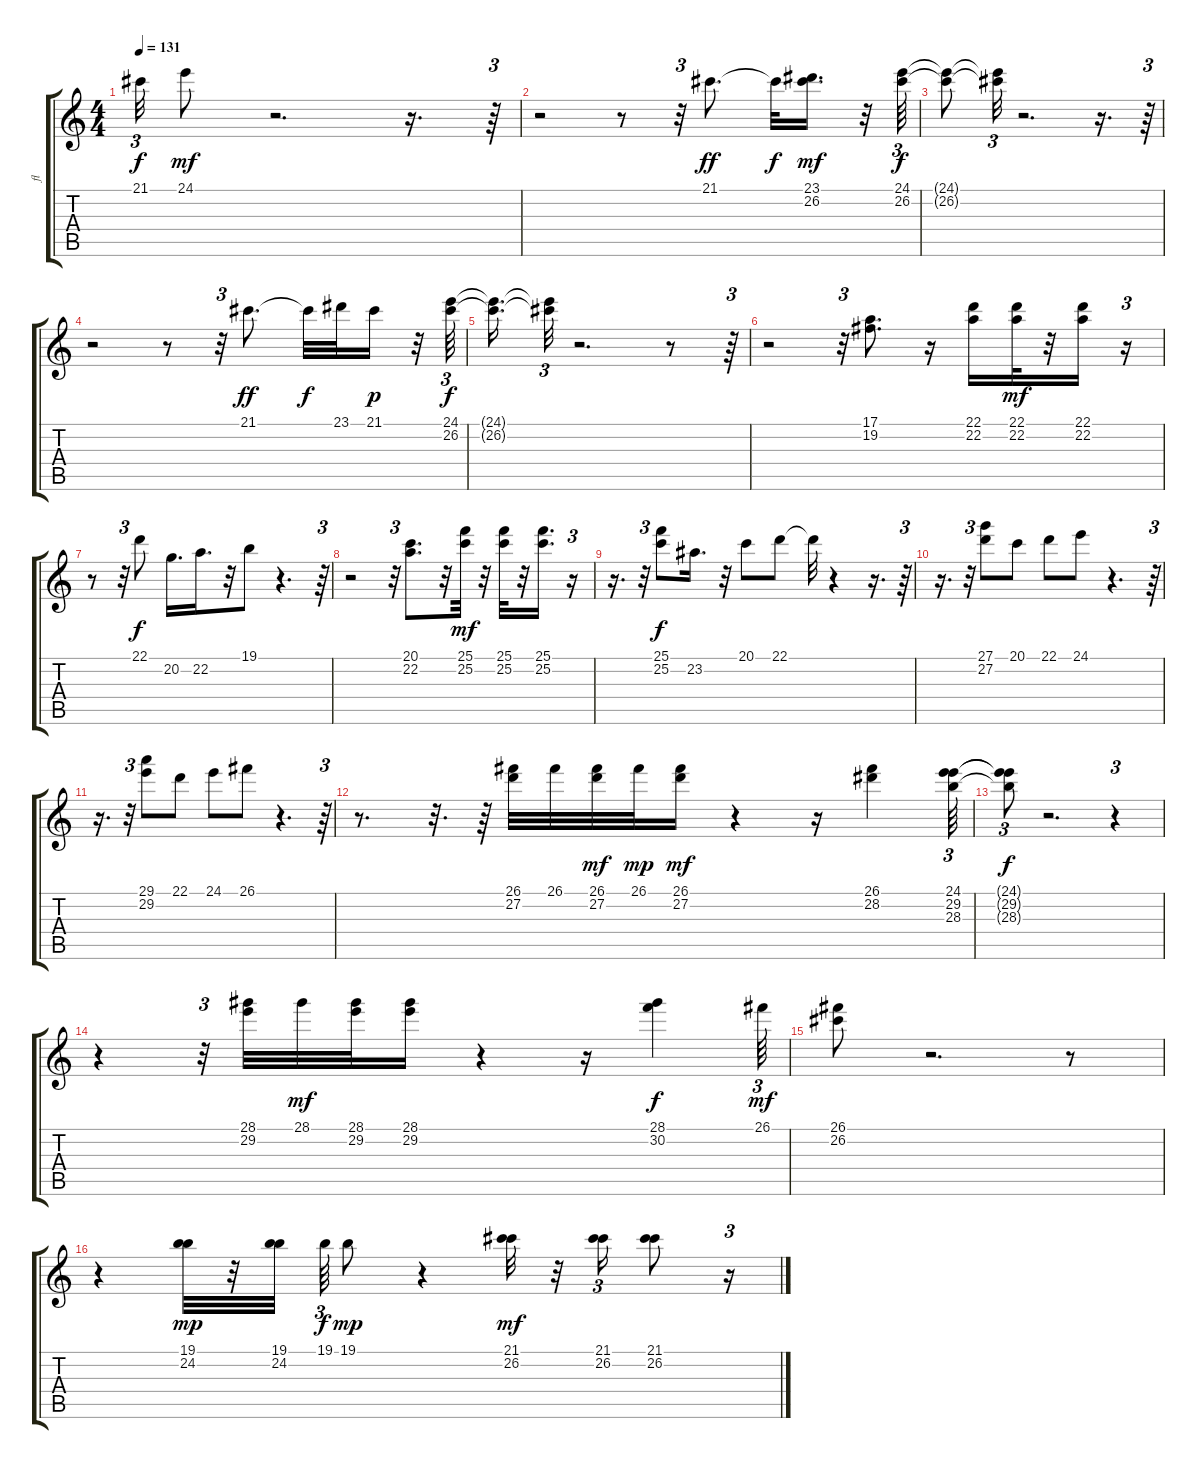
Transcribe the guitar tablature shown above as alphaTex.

\track ("fl" "fl") {instrument flute}
\staff {score tabs}
\tuning (E4 B3 G3 D3 A2 E2) {hide}
\ts (4 4)
\tempo 131
\clef g2
\ks c
21.1{t}.32{tu (3 2) dy f} 24.1.8{dy mf} r.2{d} r.16{d} r.64{tu (3 2)} |
r.2 r.8 r.32{tu (3 2)} 21.1.8{d dy ff} 21.1{t}.32{dy f} (23.1 26.2).16{d dy mf} r.32 (24.1 26.2).64{tu (3 2) dy f} |
(24.1{t} 26.2{t}).8 (24.1{t} 26.2{t}).32{tu (3 2)} r.2{d} r.16{d} r.64{tu (3 2)} |
r.2 r.8 r.32{tu (3 2)} 21.1.8{d dy ff} 21.1{t}.32{dy f} 23.1.32 21.1.16{dy p} r.32 (24.1 26.2).64{tu (3 2) dy f} |
(24.1{t} 26.2{t}).16{d} (24.1{t} 26.2{t}).32{tu (3 2)} r.2{d} r.8 r.64{tu (3 2)} |
r.2 r.32{tu (3 2)} (17.1 19.2).8{d} r.16 (22.1 22.2).16 (22.1 22.2).32{dy mf} r.32 (22.1 22.2).16 r.16{tu (3 2)} |
r.8 r.32{tu (3 2)} 22.1.8{dy f} 20.2.16{d} 22.2.16{d} r.32 19.1.8 r.4{d} r.64{tu (3 2)} |
r.2 r.32{tu (3 2)} (20.1 22.2).8{d} r.32 (25.1 25.2).32{dy mf} r.32 (25.1 25.2).32 r.32 (25.1 25.2).16{d} r.16{tu (3 2)} |
r.16{d} r.32{tu (3 2)} (25.1 25.2).8{dy f} 23.2.16{d} r.32 20.1.8 22.1.8 22.1{t}.32 r.4 r.16{d} r.64{tu (3 2)} |
r.16{d} r.32{tu (3 2)} (27.1 27.2).8 20.1.8 22.1.8 24.1.8 r.4{d} r.64{tu (3 2)} |
r.16{d} r.32{tu (3 2)} (29.1 29.2).8 22.1.8 24.1.8 26.1.8 r.4{d} r.64{tu (3 2)} |
r.8{d} r.32{d} r.64 (26.1 27.2).32 26.1.32 (26.1 27.2).32{dy mf} 26.1.32{dy mp} (26.1 27.2).16{dy mf} r.4 r.16 (26.1 28.2).4 (24.1 29.2 28.3).64{tu (3 2)} |
(24.1{t} 29.2{t} 28.3{t}).8{tu (3 2) dy f} r.2{d} r.4{tu (3 2)} |
r.4 r.32{tu (3 2)} (28.1 29.2).32 28.1.32{dy mf} (28.1 29.2).32 (28.1 29.2).16 r.4 r.16 (28.1 30.2).4{dy f} 26.1.64{tu (3 2) dy mf} |
(26.1 26.2).8 r.2{d} r.8 |
r.4 (19.1 24.2).32{dy mp} r.32 (19.1 24.2).32{beam splitsecondary} 19.1.64{tu (3 2) dy f} 19.1.8{dy mp} r.4 (21.1 26.2).32{dy mf} r.32 (21.1 26.2).16{tu (3 2)} (21.1 26.2).8 r.16{tu (3 2)}
